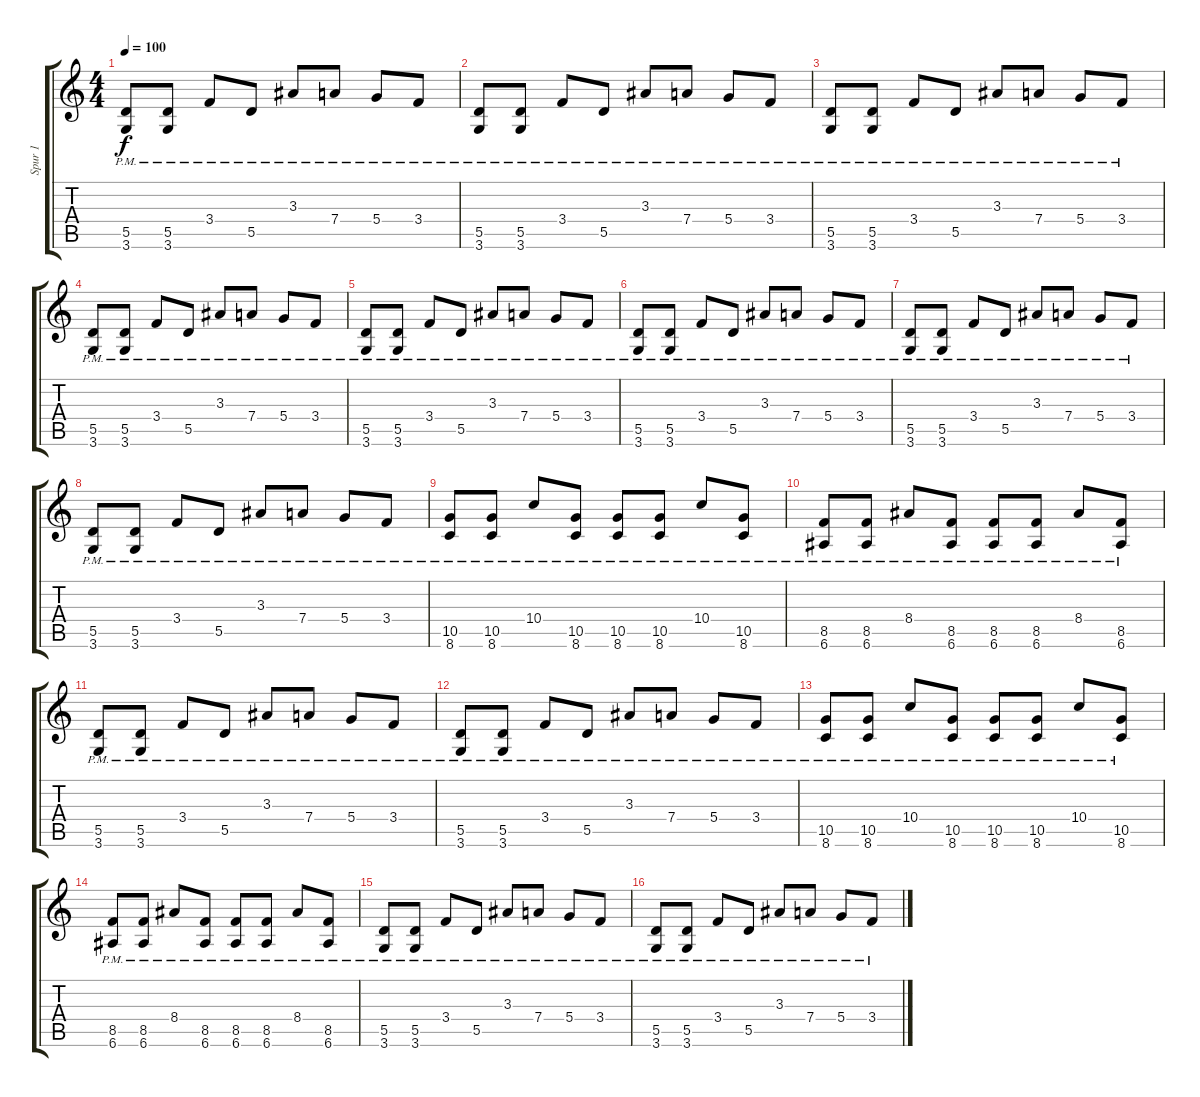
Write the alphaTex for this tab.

\track ("Spur 1" "Spur 1") {instrument electricguitarmuted}
\staff {score tabs}
\tuning (E4 B3 G3 D3 A2 E2) {hide}
\ts (4 4)
\tempo 100
\clef g2
\ks c
(5.5{pm} 3.6{pm}).8{dy f} (5.5{pm} 3.6{pm}).8 3.4{pm}.8 5.5{pm}.8 3.3{pm}.8 7.4{pm}.8 5.4{pm}.8 3.4{pm}.8 |
(5.5{pm} 3.6{pm}).8 (5.5{pm} 3.6{pm}).8 3.4{pm}.8 5.5{pm}.8 3.3{pm}.8 7.4{pm}.8 5.4{pm}.8 3.4{pm}.8 |
(5.5{pm} 3.6{pm}).8 (5.5{pm} 3.6{pm}).8 3.4{pm}.8 5.5{pm}.8 3.3{pm}.8 7.4{pm}.8 5.4{pm}.8 3.4{pm}.8 |
(5.5{pm} 3.6{pm}).8 (5.5{pm} 3.6{pm}).8 3.4{pm}.8 5.5{pm}.8 3.3{pm}.8 7.4{pm}.8 5.4{pm}.8 3.4{pm}.8 |
(5.5{pm} 3.6{pm}).8 (5.5{pm} 3.6{pm}).8 3.4{pm}.8 5.5{pm}.8 3.3{pm}.8 7.4{pm}.8 5.4{pm}.8 3.4{pm}.8 |
(5.5{pm} 3.6{pm}).8 (5.5{pm} 3.6{pm}).8 3.4{pm}.8 5.5{pm}.8 3.3{pm}.8 7.4{pm}.8 5.4{pm}.8 3.4{pm}.8 |
(5.5{pm} 3.6{pm}).8 (5.5{pm} 3.6{pm}).8 3.4{pm}.8 5.5{pm}.8 3.3{pm}.8 7.4{pm}.8 5.4{pm}.8 3.4{pm}.8 |
(5.5{pm} 3.6{pm}).8 (5.5{pm} 3.6{pm}).8 3.4{pm}.8 5.5{pm}.8 3.3{pm}.8 7.4{pm}.8 5.4{pm}.8 3.4{pm}.8 |
(10.5{pm} 8.6{pm}).8 (10.5{pm} 8.6{pm}).8 10.4{pm}.8 (10.5{pm} 8.6{pm}).8 (10.5{pm} 8.6{pm}).8 (10.5{pm} 8.6{pm}).8 10.4{pm}.8 (10.5{pm} 8.6{pm}).8 |
(8.5{pm} 6.6{pm}).8 (8.5{pm} 6.6{pm}).8 8.4{pm}.8 (8.5{pm} 6.6{pm}).8 (8.5{pm} 6.6{pm}).8 (8.5{pm} 6.6{pm}).8 8.4{pm}.8 (8.5{pm} 6.6{pm}).8 |
(5.5{pm} 3.6{pm}).8 (5.5{pm} 3.6{pm}).8 3.4{pm}.8 5.5{pm}.8 3.3{pm}.8 7.4{pm}.8 5.4{pm}.8 3.4{pm}.8 |
(5.5{pm} 3.6{pm}).8 (5.5{pm} 3.6{pm}).8 3.4{pm}.8 5.5{pm}.8 3.3{pm}.8 7.4{pm}.8 5.4{pm}.8 3.4{pm}.8 |
(10.5{pm} 8.6{pm}).8 (10.5{pm} 8.6{pm}).8 10.4{pm}.8 (10.5{pm} 8.6{pm}).8 (10.5{pm} 8.6{pm}).8 (10.5{pm} 8.6{pm}).8 10.4{pm}.8 (10.5{pm} 8.6{pm}).8 |
(8.5{pm} 6.6{pm}).8 (8.5{pm} 6.6{pm}).8 8.4{pm}.8 (8.5{pm} 6.6{pm}).8 (8.5{pm} 6.6{pm}).8 (8.5{pm} 6.6{pm}).8 8.4{pm}.8 (8.5{pm} 6.6{pm}).8 |
(5.5{pm} 3.6{pm}).8 (5.5{pm} 3.6{pm}).8 3.4{pm}.8 5.5{pm}.8 3.3{pm}.8 7.4{pm}.8 5.4{pm}.8 3.4{pm}.8 |
(5.5{pm} 3.6{pm}).8 (5.5{pm} 3.6{pm}).8 3.4{pm}.8 5.5{pm}.8 3.3{pm}.8 7.4{pm}.8 5.4{pm}.8 3.4{pm}.8
